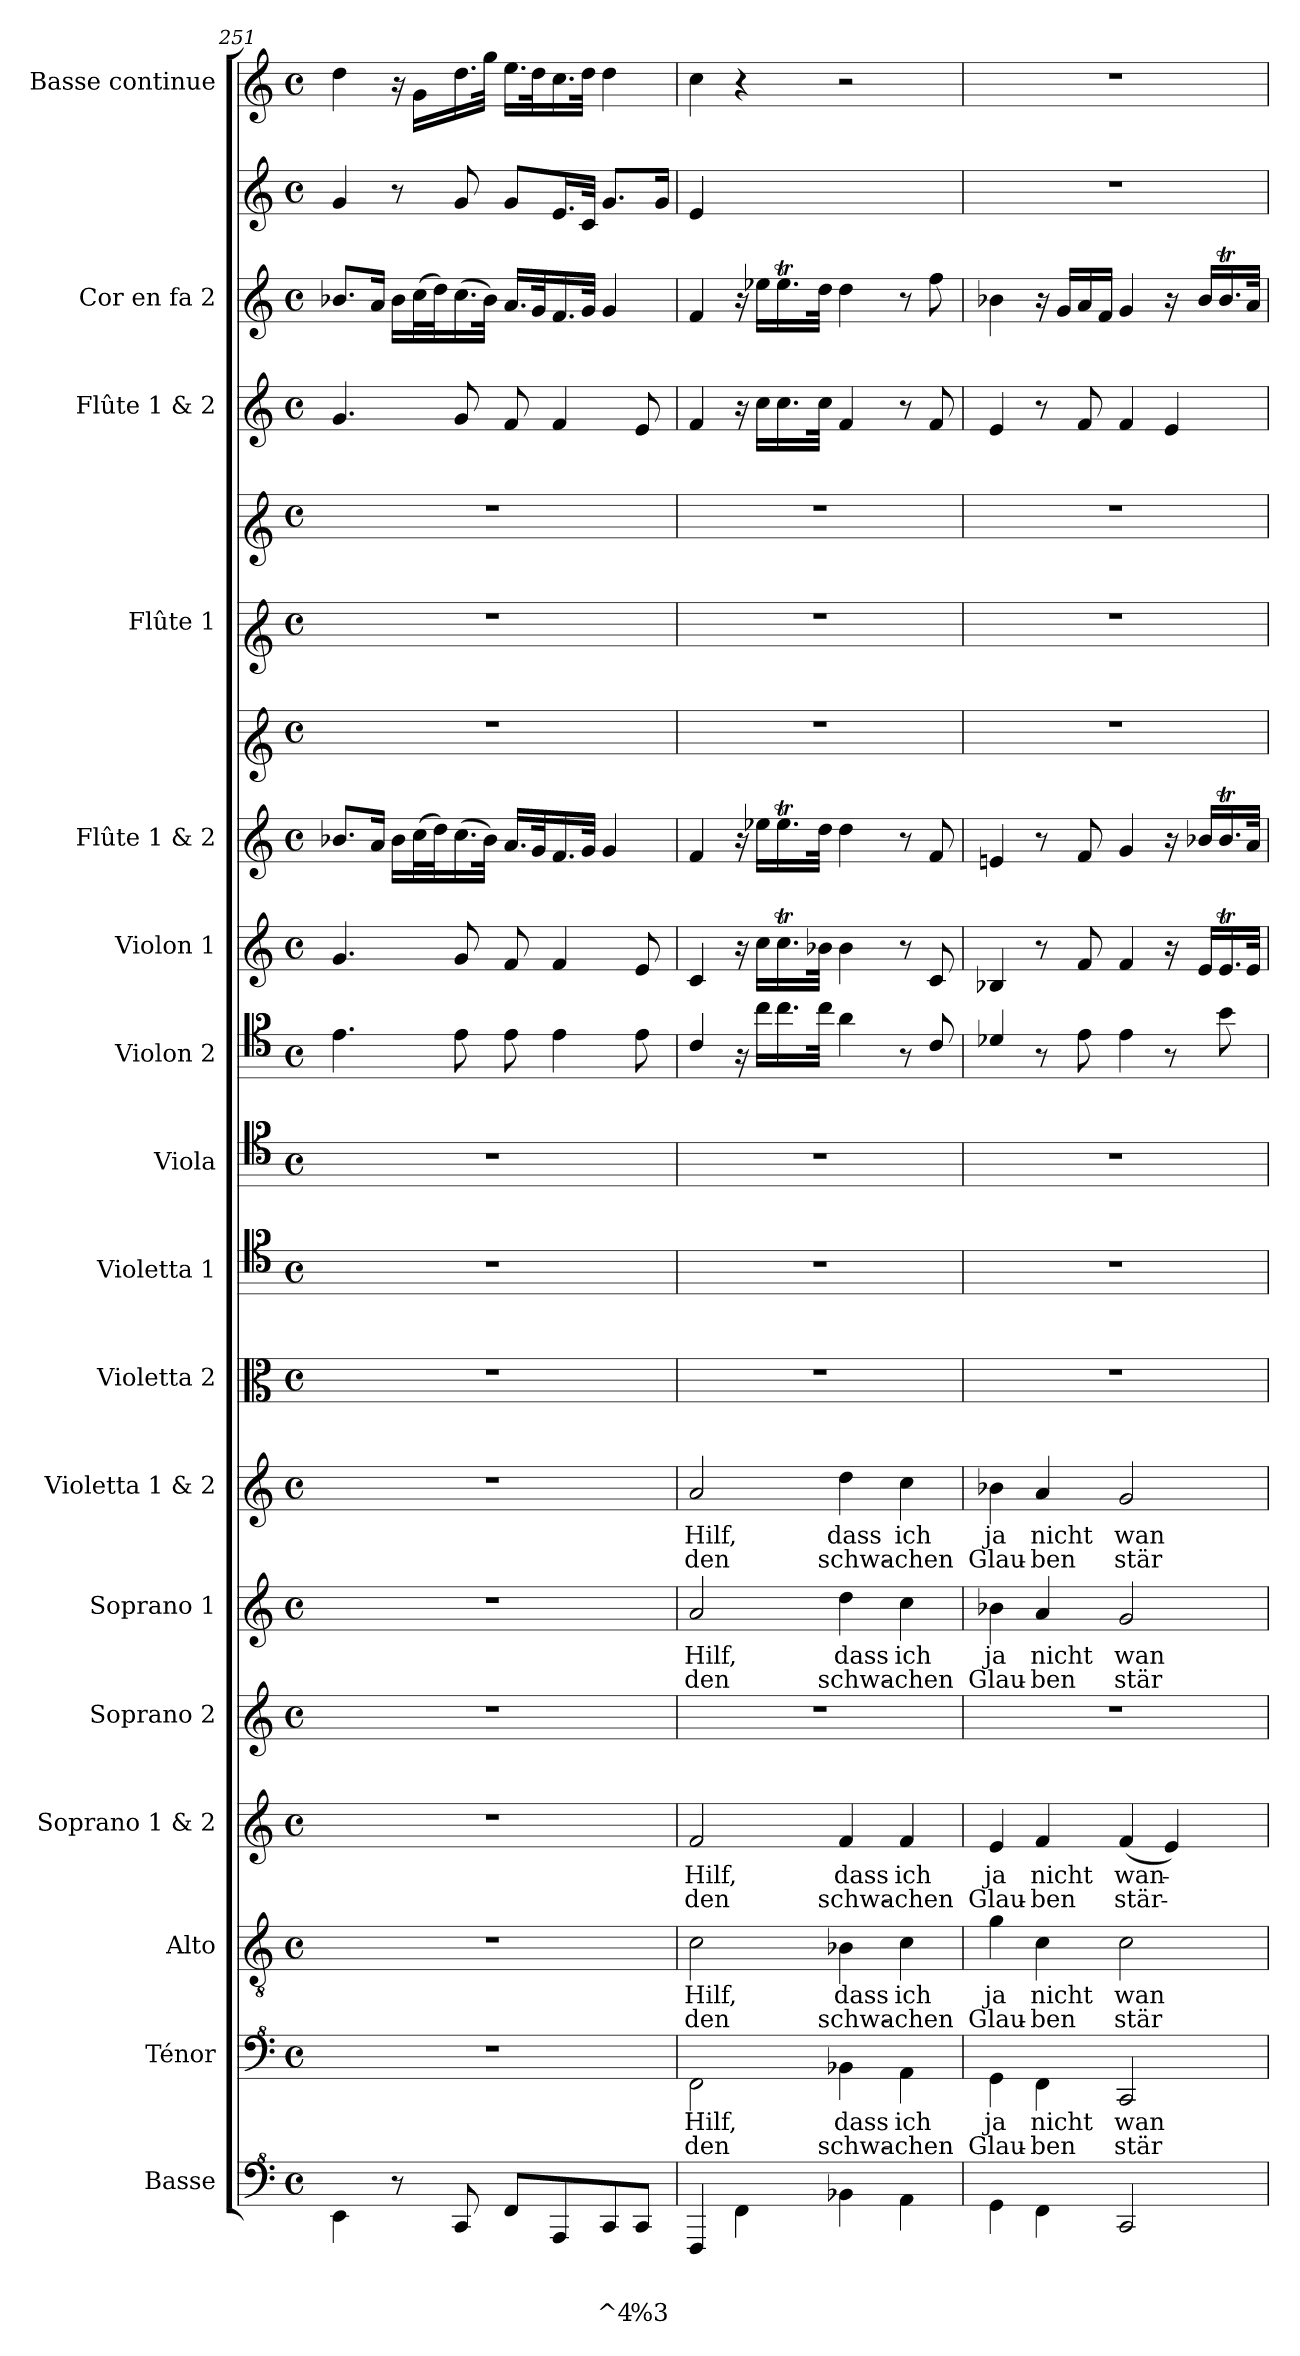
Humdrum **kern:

**kern	**text	**text	**text	**kern	**text	**text	**kern	**text	**text	**kern	**text	**text	**kern	**kern	**text	**text	**kern	**text	**text	**kern	**kern	**kern	**kern	**kern	**kern	**kern	**kern	**kern	**kern	**kern	**kern	**kern
*part17	*part17	*part17	*part17	*part16	*part16	*part16	*part15	*part15	*part15	*part14	*part14	*part14	*part13	*part12	*part12	*part12	*part11	*part11	*part11	*part10	*part9	*part8	*part7	*part6	*part5	*part5	*part4	*part4	*part3	*part2	*part2	*part1
*staff20	*staff20	*staff20	*staff20	*staff19	*staff19	*staff19	*staff18	*staff18	*staff18	*staff17	*staff17	*staff17	*staff16	*staff15	*staff15	*staff15	*staff14	*staff14	*staff14	*staff13	*staff12	*staff11	*staff10	*staff9	*staff8	*staff7	*staff6	*staff5	*staff4	*staff3	*staff2	*staff1
*I"Basse	*	*	*	*I"Ténor	*	*	*I"Alto	*	*	*I"Soprano 1 & 2	*	*	*I"Soprano 2	*I"Soprano 1	*	*	*I"Violetta 1 & 2	*	*	*I"Violetta 2	*I"Violetta 1	*I"Viola	*I"Violon 2	*I"Violon 1	*I"Flûte 1 & 2	*	*I"Flûte 1	*	*I"Flûte 1 & 2	*I"Cor en fa 2	*	*I"Basse continue
*I'Bas	*	*	*	*I'T	*	*	*I'A	*	*	*	*	*	*I'S 2	*I'S 1	*	*	*	*	*	*I'Vta 2	*I'Vta 1	*I'Vla	*I'Vln 2	*I'Vln 1	*I'Vln 1	*	*I'Fl 1	*	*	*I'Cor 2	*	*I'BC
*clefF^4	*	*	*	*clefF^4	*	*	*clefGv2	*	*	*clefG2	*	*	*clefG2	*clefG2	*	*	*clefG2	*	*	*clefC3	*clefC5	*clefC5	*clefC5	*clefG2	*clefG2	*clefG1	*clefG1	*clefG1	*clefG2	*clefG2	*clefG2	*clefG2
*ITrd7c12	*	*	*	*	*	*	*	*	*	*	*	*	*	*	*	*	*	*	*	*	*	*	*	*	*	*	*	*	*	*	*ITrd4c7	*ITrd4c7
*k[]	*	*	*	*k[]	*	*	*k[]	*	*	*k[]	*	*	*k[]	*k[]	*	*	*k[]	*	*	*k[]	*k[]	*k[]	*k[]	*k[]	*k[]	*k[]	*k[]	*k[]	*k[]	*k[]	*k[b-]	*k[b-]
*C:	*	*	*	*C:	*	*	*C:	*	*	*C:	*	*	*C:	*C:	*	*	*C:	*	*	*C:	*C:	*C:	*C:	*C:	*C:	*C:	*C:	*C:	*C:	*C:	*F:	*F:
*M4/4	*	*	*	*M4/4	*	*	*M4/4	*	*	*M4/4	*	*	*M4/4	*M4/4	*	*	*M4/4	*	*	*M4/4	*M4/4	*M4/4	*M4/4	*M4/4	*M4/4	*M4/4	*M4/4	*M4/4	*M4/4	*M4/4	*M4/4	*M4/4
*met(c)	*	*	*	*met(c)	*	*	*met(c)	*	*	*met(c)	*	*	*met(c)	*met(c)	*	*	*met(c)	*	*	*met(c)	*met(c)	*met(c)	*met(c)	*met(c)	*met(c)	*met(c)	*met(c)	*met(c)	*met(c)	*met(c)	*met(c)	*met(c)
=251	=251	=251	=251	=251	=251	=251	=251	=251	=251	=251	=251	=251	=251	=251	=251	=251	=251	=251	=251	=251	=251	=251	=251	=251	=251	=251	=251	=251	=251	=251	=251	=251
4EE\	.	.	.	1r	.	.	1r	.	.	1r	.	.	1r	1r	.	.	1r	.	.	1r	1r	1r	4.c\	4.g/	8.b-/L	1r	1r	1r	4.g/	8.b-/L	4c/	4g\
.	.	.	.	.	.	.	.	.	.	.	.	.	.	.	.	.	.	.	.	.	.	.	.	.	16a/Jk	.	.	.	.	16a/Jk	.	.
8r	.	.	.	.	.	.	.	.	.	.	.	.	.	.	.	.	.	.	.	.	.	.	.	.	16b-!\LL	.	.	.	.	16b-!\LL	8r	16r
.	.	.	.	.	.	.	.	.	.	.	.	.	.	.	.	.	.	.	.	.	.	.	.	.	(>32cc!\L	.	.	.	.	(>32cc!\L	.	16c\LL
.	.	.	.	.	.	.	.	.	.	.	.	.	.	.	.	.	.	.	.	.	.	.	.	.	32dd!\J)	.	.	.	.	32dd!\J)	.	.
8CC/	.	.	.	.	.	.	.	.	.	.	.	.	.	.	.	.	.	.	.	.	.	.	8c\	8g/	(>16.cc!\	.	.	.	8g/	(>16.cc\	8c/	16.g\
.	.	.	.	.	.	.	.	.	.	.	.	.	.	.	.	.	.	.	.	.	.	.	.	.	32b-!\JJk)	.	.	.	.	32b-\JJk)	.	32cc\JJk
8FF/L	.	.	.	.	.	.	.	.	.	.	.	.	.	.	.	.	.	.	.	.	.	.	8c\	8f/	16.a/LL	.	.	.	8f/	16.a/LL	8c/L	16.a\LL
.	.	.	.	.	.	.	.	.	.	.	.	.	.	.	.	.	.	.	.	.	.	.	.	.	32g/k	.	.	.	.	32g/k	.	32g\k
8AAA/	.	.	.	.	.	.	.	.	.	.	.	.	.	.	.	.	.	.	.	.	.	.	4c\	4f/	16.f/	.	.	.	4f/	16.f/	16.A/L	16.f\
.	.	.	.	.	.	.	.	.	.	.	.	.	.	.	.	.	.	.	.	.	.	.	.	.	32g/JJk	.	.	.	.	32g/JJk	32F/JJk	32g\JJk
8CC/	.	.	^4	.	.	.	.	.	.	.	.	.	.	.	.	.	.	.	.	.	.	.	.	.	4g/	.	.	.	.	4g/	8.c/L	4g\
8CC/J	.	.	%3	.	.	.	.	.	.	.	.	.	.	.	.	.	.	.	.	.	.	.	8c\	8e/	.	.	.	.	8e/	.	.	.
.	.	.	.	.	.	.	.	.	.	.	.	.	.	.	.	.	.	.	.	.	.	.	.	.	.	.	.	.	.	.	16c/Jk	.
=252	=252	=252	=252	=252	=252	=252	=252	=252	=252	=252	=252	=252	=252	=252	=252	=252	=252	=252	=252	=252	=252	=252	=252	=252	=252	=252	=252	=252	=252	=252	=252	=252
4FFF/	.	.	.	2F\	Hilf,	den	2c\	Hilf,	den	2f/	Hilf,	den	1r	2a/	Hilf,	den	2a/	Hilf,	den	1r	1r	1r	4A/	4c/	4f/	1r	1r	1r	4f/	4f/	4A/	4f\
4FF\	.	.	.	.	.	.	.	.	.	.	.	.	.	.	.	.	.	.	.	.	.	.	16r	16r	16r	.	.	.	16r	16r	2.ryy	4r
.	.	.	.	.	.	.	.	.	.	.	.	.	.	.	.	.	.	.	.	.	.	.	16a\LL	16cc\LL	16ee-X\LL	.	.	.	16cc\LL	16ee-X\LL	.	.
.	.	.	.	.	.	.	.	.	.	.	.	.	.	.	.	.	.	.	.	.	.	.	16.a\	16.ccT\	16.ee-T\	.	.	.	16.cc\	16.ee-T\	.	.
.	.	.	.	.	.	.	.	.	.	.	.	.	.	.	.	.	.	.	.	.	.	.	32a\JJk	32b-\JJk	32dd\JJk	.	.	.	32cc\JJk	32dd\JJk	.	.
4BB-\	.	.	.	4B-\	dass	schwa-	4B-\	dass	schwa-	4f/	dass	schwa-	.	4dd\	dass	schwa-	4dd\	dass	schwa-	.	.	.	4f\	4b-\	4dd\	.	.	.	4f/	4dd\	.	2r
4AA\	.	.	.	4A\	ich	-chen	4c\	ich	-chen	4f/	ich	-chen	.	4cc\	ich	-chen	4cc\	ich	-chen	.	.	.	8r	8r	8r	.	.	.	8r	8r	.	.
.	.	.	.	.	.	.	.	.	.	.	.	.	.	.	.	.	.	.	.	.	.	.	8A/	8c/	8f/	.	.	.	8f/	8ff\	.	.
=253	=253	=253	=253	=253	=253	=253	=253	=253	=253	=253	=253	=253	=253	=253	=253	=253	=253	=253	=253	=253	=253	=253	=253	=253	=253	=253	=253	=253	=253	=253	=253	=253
*^	*	*	*	*	*	*	*	*	*	*	*	*	*	*	*	*	*	*	*	*	*	*	*	*	*	*	*	*	*	*	*	*
4GG\	2ryy	.	.	.	4G\	ja	Glau-	4g\	ja	Glau-	4e/	ja	Glau-	1r	4b-\	ja	Glau-	4b-\	ja	Glau-	1r	1r	1r	4B-/	4B-/	4eni/	1r	1r	1r	4e/	4b-\	1r	1r
4FF\	.	.	.	.	4F\	nicht	-ben	4c\	nicht	-ben	4f/	nicht	-ben	.	4a/	nicht	-ben	4a/	nicht	-ben	.	.	.	8r	8r	8r	.	.	.	8r	16r	.	.
.	.	.	.	.	.	.	.	.	.	.	.	.	.	.	.	.	.	.	.	.	.	.	.	.	.	.	.	.	.	.	16g/LL	.	.
.	.	.	.	.	.	.	.	.	.	.	.	.	.	.	.	.	.	.	.	.	.	.	.	8c\	8f/	8f/	.	.	.	8f/	16a/	.	.
.	.	.	.	.	.	.	.	.	.	.	.	.	.	.	.	.	.	.	.	.	.	.	.	.	.	.	.	.	.	.	16f/JJ	.	.
2CC/	4ryy	.	.	.	2C/	wan-	stär-	2c\	wan-	stär-	(<4f/	wan-	stär-	.	2g/	wan-	stär-	2g/	wan-	stär-	.	.	.	4c\	4f/	4g/	.	.	.	4f/	4g/	.	.
.	4ryy	.	.	.	.	.	.	.	.	.	4e/)	.	.	.	.	.	.	.	.	.	.	.	.	8r	16r	16r	.	.	.	4e/	16r	.	.
.	.	.	.	.	.	.	.	.	.	.	.	.	.	.	.	.	.	.	.	.	.	.	.	.	16e/LL	16b-/LL	.	.	.	.	16b-/LL	.	.
.	.	.	.	.	.	.	.	.	.	.	.	.	.	.	.	.	.	.	.	.	.	.	.	8g\	16.et/	16.b-T/	.	.	.	.	16.b-T/	.	.
.	.	.	.	.	.	.	.	.	.	.	.	.	.	.	.	.	.	.	.	.	.	.	.	.	32e/JJk	32a/JJk	.	.	.	.	32a/JJk	.	.
*v	*v	*	*	*	*	*	*	*	*	*	*	*	*	*	*	*	*	*	*	*	*	*	*	*	*	*	*	*	*	*	*	*	*
=	=	=	=	=	=	=	=	=	=	=	=	=	=	=	=	=	=	=	=	=	=	=	=	=	=	=	=	=	=	=	=	=
*-	*-	*-	*-	*-	*-	*-	*-	*-	*-	*-	*-	*-	*-	*-	*-	*-	*-	*-	*-	*-	*-	*-	*-	*-	*-	*-	*-	*-	*-	*-	*-	*-
